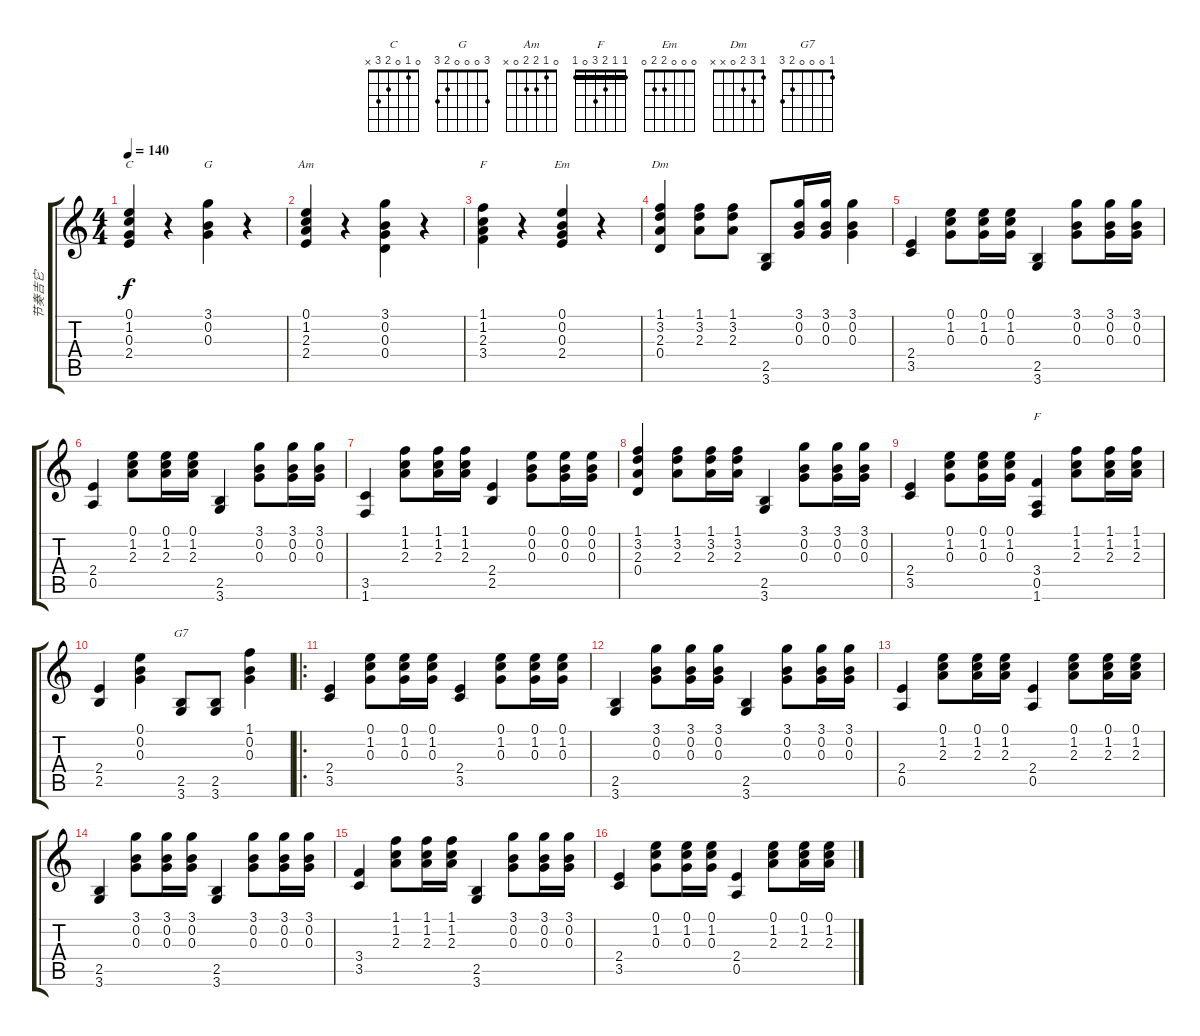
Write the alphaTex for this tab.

\track ("节奏吉它" "节奏吉它") {instrument acousticguitarsteel}
\staff {score tabs}
\tuning (E4 B3 G3 D3 A2 E2) {hide}
\chord ("C" 0 1 0 2 3 x)
\chord ("G" 3 0 0 0 2 3)
\chord ("Am" 0 1 2 2 0 x)
\chord ("F" 1 1 2 3 3 1) {barre 1}
\chord ("Em" 0 0 0 2 2 0)
\chord ("Dm" 1 3 2 0 x x)
\chord ("F" 1 1 2 3 0 1) {barre 1}
\chord ("G7" 1 0 0 0 2 3)
\ts (4 4)
\tempo 140
\clef g2
\ks c
(0.1 1.2 0.3 2.4).4{ch "C" dy f instrument acousticguitarsteel} r.4 (3.1 0.2 0.3).4{ch "G"} r.4 |
(0.1 1.2 2.3 2.4).4{ch "Am"} r.4 (3.1 0.2 0.3 0.4).4 r.4 |
(1.1 1.2 2.3 3.4).4{ch "F"} r.4 (0.1 0.2 0.3 2.4).4{ch "Em"} r.4 |
(1.1 3.2 2.3 0.4).4{ch "Dm"} (1.1 3.2 2.3).8 (1.1 3.2 2.3).8 (2.5 3.6).8 (3.1 0.2 0.3).16 (3.1 0.2 0.3).16 (3.1 0.2 0.3).4 |
(2.4 3.5).4 (0.1 1.2 0.3).8 (0.1 1.2 0.3).16 (0.1 1.2 0.3).16 (2.5 3.6).4 (3.1 0.2 0.3).8 (3.1 0.2 0.3).16 (3.1 0.2 0.3).16 |
(2.4 0.5).4 (0.1 1.2 2.3).8 (0.1 1.2 2.3).16 (0.1 1.2 2.3).16 (2.5 3.6).4 (3.1 0.2 0.3).8 (3.1 0.2 0.3).16 (3.1 0.2 0.3).16 |
(3.5 1.6).4 (1.1 1.2 2.3).8 (1.1 1.2 2.3).16 (1.1 1.2 2.3).16 (2.4 2.5).4 (0.1 0.2 0.3).8 (0.1 0.2 0.3).16 (0.1 0.2 0.3).16 |
(1.1 3.2 2.3 0.4).4 (1.1 3.2 2.3).8 (1.1 3.2 2.3).16 (1.1 3.2 2.3).16 (2.5 3.6).4 (3.1 0.2 0.3).8 (3.1 0.2 0.3).16 (3.1 0.2 0.3).16 |
(2.4 3.5).4 (0.1 1.2 0.3).8 (0.1 1.2 0.3).16 (0.1 1.2 0.3).16 (3.4 0.5 1.6).4{ch "F"} (1.1 1.2 2.3).8 (1.1 1.2 2.3).16 (1.1 1.2 2.3).16 |
(2.4 2.5).4 (0.1 0.2 0.3).4 (2.5 3.6).8{ch "G7"} (2.5 3.6).8 (1.1 0.2 0.3).4 |
\ro
(2.4 3.5).4 (0.1 1.2 0.3).8 (0.1 1.2 0.3).16 (0.1 1.2 0.3).16 (2.4 3.5).4 (0.1 1.2 0.3).8 (0.1 1.2 0.3).16 (0.1 1.2 0.3).16 |
(2.5 3.6).4 (3.1 0.2 0.3).8 (3.1 0.2 0.3).16 (3.1 0.2 0.3).16 (2.5 3.6).4 (3.1 0.2 0.3).8 (3.1 0.2 0.3).16 (3.1 0.2 0.3).16 |
(2.4 0.5).4 (0.1 1.2 2.3).8 (0.1 1.2 2.3).16 (0.1 1.2 2.3).16 (2.4 0.5).4 (0.1 1.2 2.3).8 (0.1 1.2 2.3).16 (0.1 1.2 2.3).16 |
(2.5 3.6).4 (3.1 0.2 0.3).8 (3.1 0.2 0.3).16 (3.1 0.2 0.3).16 (2.5 3.6).4 (3.1 0.2 0.3).8 (3.1 0.2 0.3).16 (3.1 0.2 0.3).16 |
(3.4 3.5).4 (1.1 1.2 2.3).8 (1.1 1.2 2.3).16 (1.1 1.2 2.3).16 (2.5 3.6).4 (3.1 0.2 0.3).8 (3.1 0.2 0.3).16 (3.1 0.2 0.3).16 |
(2.4 3.5).4 (0.1 1.2 0.3).8 (0.1 1.2 0.3).16 (0.1 1.2 0.3).16 (2.4 0.5).4 (0.1 1.2 2.3).8 (0.1 1.2 2.3).16 (0.1 1.2 2.3).16
